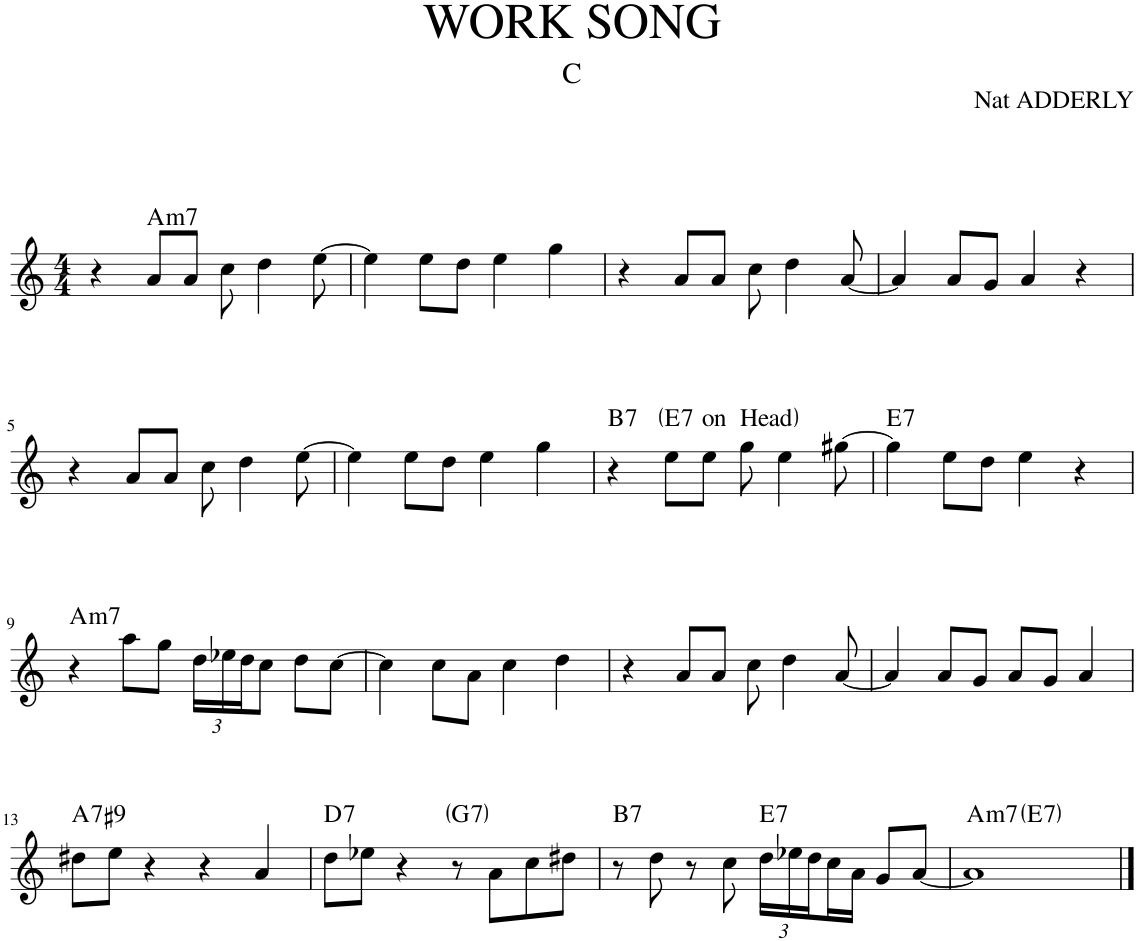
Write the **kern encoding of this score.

**kern	**harte
*part1	*part1
*staff1	*
*I"Piano	*
*I'Pno.	*
*clefG2	*
*k[]	*
*M4/4	*
=1	=1
4r	.
!	!LO:H:kt=m7
8a/L	A:min7
8a/J	.
8cc\	.
4dd\	.
[8ee\	.
=2	=2
4ee\]	.
8ee\L	.
8dd\J	.
4ee\	.
4gg\	.
=3	=3
4r	.
8a/L	.
8a/J	.
8cc\	.
4dd\	.
[8a/	.
=4	=4
4a/]	.
8a/L	.
8g/J	.
4a/	.
4r	.
!!LO:LB:g=z
=5	=5
4r	.
8a/L	.
8a/J	.
8cc\	.
4dd\	.
[8ee\	.
=6	=6
4ee\]	.
8ee\L	.
8dd\J	.
4ee\	.
4gg\	.
=7	=7
!	!LO:H:kt=7
4r	B:7
!	!LO:H:kt=7
8ee\L	E:7
!	!LO:H:kt=on
8ee\J	N
!	!LO:H:kt=Head
8gg\	N
4ee\	.
[8gg#X\	.
=8	=8
!	!LO:H:kt=7
4gg#\]	E:7
8ee\L	.
8dd\J	.
4ee\	.
4r	.
!!LO:LB:g=z
=9	=9
!	!LO:H:kt=m7
4r	A:min7
8aa\L	.
8gg\J	.
*Xbrackettup	*
24dd\LL	.
24ee-X\	.
24dd\J	.
8cc\J	.
8dd\L	.
[8cc\J	.
=10	=10
4cc\]	.
8cc\L	.
8a\J	.
4cc\	.
4dd\	.
=11	=11
4r	.
8a/L	.
8a/J	.
8cc\	.
4dd\	.
[8a/	.
=12	=12
4a/]	.
8a/L	.
8g/J	.
8a/L	.
8g/J	.
4a/	.
!!LO:LB:g=z
=13	=13
!	!LO:H:kt=7
8dd#X\L	A:7(#9)
8ee\J	.
4r	.
4r	.
4a/	.
=14	=14
!	!LO:H:kt=7
8dd\L	D:7
8ee-X\J	.
4r	.
!	!LO:H:kt=7
8r	G:7
8a\L	.
8cc\	.
8dd#X\J	.
=15	=15
!	!LO:H:kt=7
8r	B:7
8dd\	.
8r	.
8cc\	.
!	!LO:H:kt=7
24dd\LL	E:7
24ee-X\	.
24dd\	.
16cc\	.
16a\JJ	.
8g/L	.
[8a/J	.
=16	=16
!	!LO:H:kt=m7
*^	*
1a]	4ryy	A:min7
!	!	!LO:H:kt=7
.	2.ryy	E:7
*v	*v	*
==	==
*-	*-
